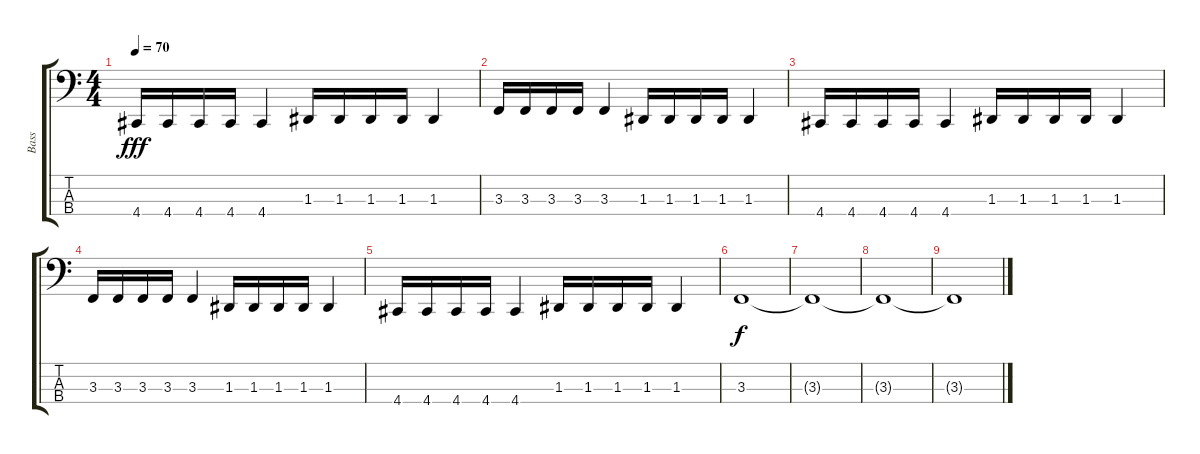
\track ("Bass" "Bass") {instrument electricbassfinger}
\staff {score tabs}
\tuning (C2 G1 D1 A0) {hide}
\ts (4 4)
\tempo 70
\clef f4
\ks c
4.4.16{dy fff} 4.4.16 4.4.16 4.4.16 4.4.4 1.3.16 1.3.16 1.3.16 1.3.16 1.3.4 |
3.3.16 3.3.16 3.3.16 3.3.16 3.3.4 1.3.16 1.3.16 1.3.16 1.3.16 1.3.4 |
4.4.16 4.4.16 4.4.16 4.4.16 4.4.4 1.3.16 1.3.16 1.3.16 1.3.16 1.3.4 |
3.3.16 3.3.16 3.3.16 3.3.16 3.3.4 1.3.16 1.3.16 1.3.16 1.3.16 1.3.4 |
4.4.16 4.4.16 4.4.16 4.4.16 4.4.4 1.3.16 1.3.16 1.3.16 1.3.16 1.3.4 |
3.3.1{dy f} |
3.3{t}.1 |
3.3{t}.1 |
3.3{t}.1
